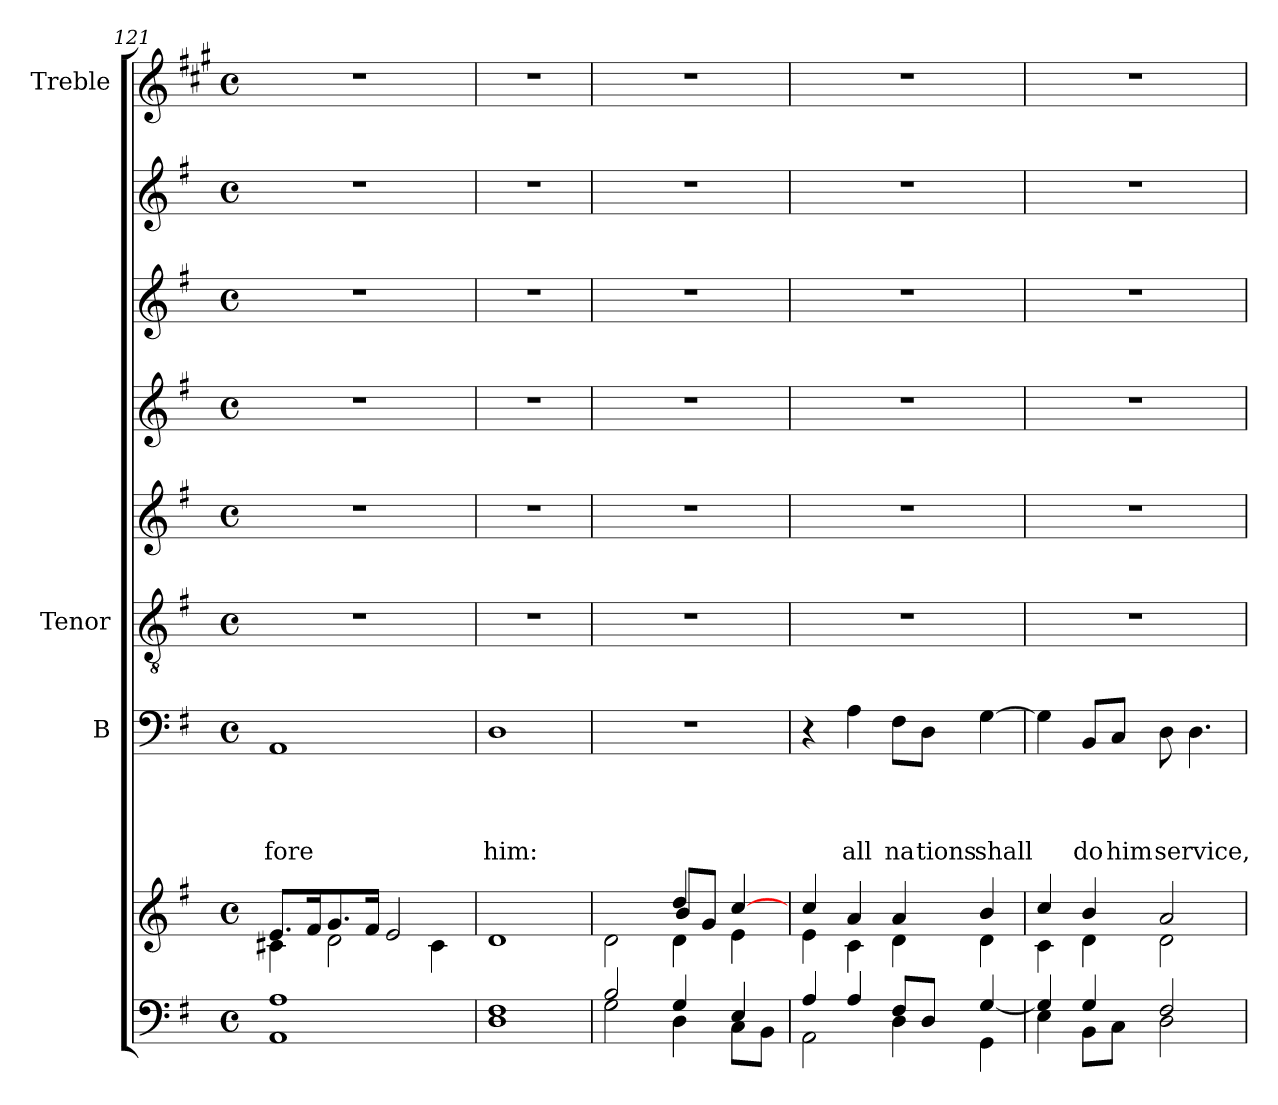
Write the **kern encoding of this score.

**kern	**kern	**kern	**text	**text	**text	**text	**kern	**kern	**kern	**kern	**kern	**kern
*part9	*part8	*part7	*part7	*part7	*part7	*part7	*part6	*part5	*part4	*part3	*part2	*part1
*staff9	*staff8	*staff7	*staff7	*staff7	*staff7	*staff7	*staff6	*staff5	*staff4	*staff3	*staff2	*staff1
*	*	*I"B	*	*	*	*	*I"Tenor	*	*	*	*	*I"Treble
*	*	*I'B	*	*	*	*	*I'T	*	*	*	*	*
*clefF4	*clefG2	*clefF4	*	*	*	*	*clefGv2	*clefG2	*clefG2	*clefG2	*clefG2	*clefG2
*	*	*	*	*	*	*	*	*	*	*	*	*ITrd1c2
*k[f#]	*k[f#]	*k[f#]	*	*	*	*	*k[f#]	*k[f#]	*k[f#]	*k[f#]	*k[f#]	*k[f#]
*G:	*G:	*G:	*	*	*	*	*G:	*G:	*G:	*G:	*G:	*G:
*M4/4	*M4/4	*M4/4	*	*	*	*	*M4/4	*M4/4	*M4/4	*M4/4	*M4/4	*M4/4
*met(c)	*met(c)	*met(c)	*	*	*	*	*met(c)	*met(c)	*met(c)	*met(c)	*met(c)	*met(c)
=121	=121	=121	=121	=121	=121	=121	=121	=121	=121	=121	=121	=121
*	*^	*	*	*	*	*	*	*	*	*	*	*
!	!	!	!	!	!	!	!LO:LY:b	!	!	!	!	!	!
1AA 1A	4c#X\	8.e/L	1AA	.	.	.	fore	1r	1r	1r	1r	1r	1r
.	.	16f#/k	.	.	.	.	.	.	.	.	.	.	.
.	2d\	8.g/	.	.	.	.	.	.	.	.	.	.	.
.	.	16f#/Jk	.	.	.	.	.	.	.	.	.	.	.
.	.	2e/	.	.	.	.	.	.	.	.	.	.	.
.	4c#\	.	.	.	.	.	.	.	.	.	.	.	.
*	*v	*v	*	*	*	*	*	*	*	*	*	*	*
=122	=122	=122	=122	=122	=122	=122	=122	=122	=122	=122	=122	=122
!	!	!	!	!	!	!LO:LY:b	!	!	!	!	!	!
1D 1F#	1d	1D	.	.	.	him:	1r	1r	1r	1r	1r	1r
=123	=123	=123	=123	=123	=123	=123	=123	=123	=123	=123	=123	=123
*^	*^	*	*	*	*	*	*	*	*	*	*	*
*	*	*	*^	*	*	*	*	*	*	*	*	*	*	*
2G\	2B/	2d\	2ryy	2ryy	1r	.	.	.	.	1r	1r	1r	1r	1r	1r
4G/	4D\	4dd/	4d\	8b/L	.	.	.	.	.	.	.	.	.	.	.
.	.	.	.	8g/J	.	.	.	.	.	.	.	.	.	.	.
4E/	8C\L	4e\	4ryy	[>4cc/	.	.	.	.	.	.	.	.	.	.	.
.	8BB\J	.	.	.	.	.	.	.	.	.	.	.	.	.	.
*	*	*	*v	*v	*	*	*	*	*	*	*	*	*	*	*
=124	=124	=124	=124	=124	=124	=124	=124	=124	=124	=124	=124	=124	=124	=124
2AA\	4A/	4e\	4cc/	4r	.	.	.	.	1r	1r	1r	1r	1r	1r
!	!	!	!	!	!	!	!	!LO:LY:b	!	!	!	!	!	!
.	4A/	4c\	4a/	4A\	.	.	.	all	.	.	.	.	.	.
!	!	!	!	!	!	!	!	!LO:LY:b	!	!	!	!	!	!
4D\	8F#/L	4d\	4a/	8F#\L	.	.	.	na	.	.	.	.	.	.
!	!	!	!	!	!	!	!	!LO:LY:b	!	!	!	!	!	!
.	8D/J	.	.	8D\J	.	.	.	tions	.	.	.	.	.	.
!	!	!	!	!	!	!	!	!LO:LY:b	!	!	!	!	!	!
4GG\	[>4G/	4d\	4b/	[>4G\	.	.	.	shall	.	.	.	.	.	.
!!LO:PB:g=z
=125	=125	=125	=125	=125	=125	=125	=125	=125	=125	=125	=125	=125	=125	=125
4E\	4G/]	4c\	4cc/	4G\]	.	.	.	.	1r	1r	1r	1r	1r	1r
!	!	!	!	!	!	!	!	!LO:LY:b	!	!	!	!	!	!
8BB\L	4G/	4d\	4b/	8BB/L	.	.	.	do	.	.	.	.	.	.
!	!	!	!	!	!	!	!	!LO:LY:b	!	!	!	!	!	!
8C\J	.	.	.	8C/J	.	.	.	him	.	.	.	.	.	.
!	!	!	!	!	!	!	!	!LO:LY:b	!	!	!	!	!	!
2D\	2F#/	2d\	2a/	8D\	.	.	.	service,	.	.	.	.	.	.
.	.	.	.	4.D\	.	.	.	.	.	.	.	.	.	.
*v	*v	*	*	*	*	*	*	*	*	*	*	*	*	*
*	*v	*v	*	*	*	*	*	*	*	*	*	*	*
=	=	=	=	=	=	=	=	=	=	=	=	=
*-	*-	*-	*-	*-	*-	*-	*-	*-	*-	*-	*-	*-
